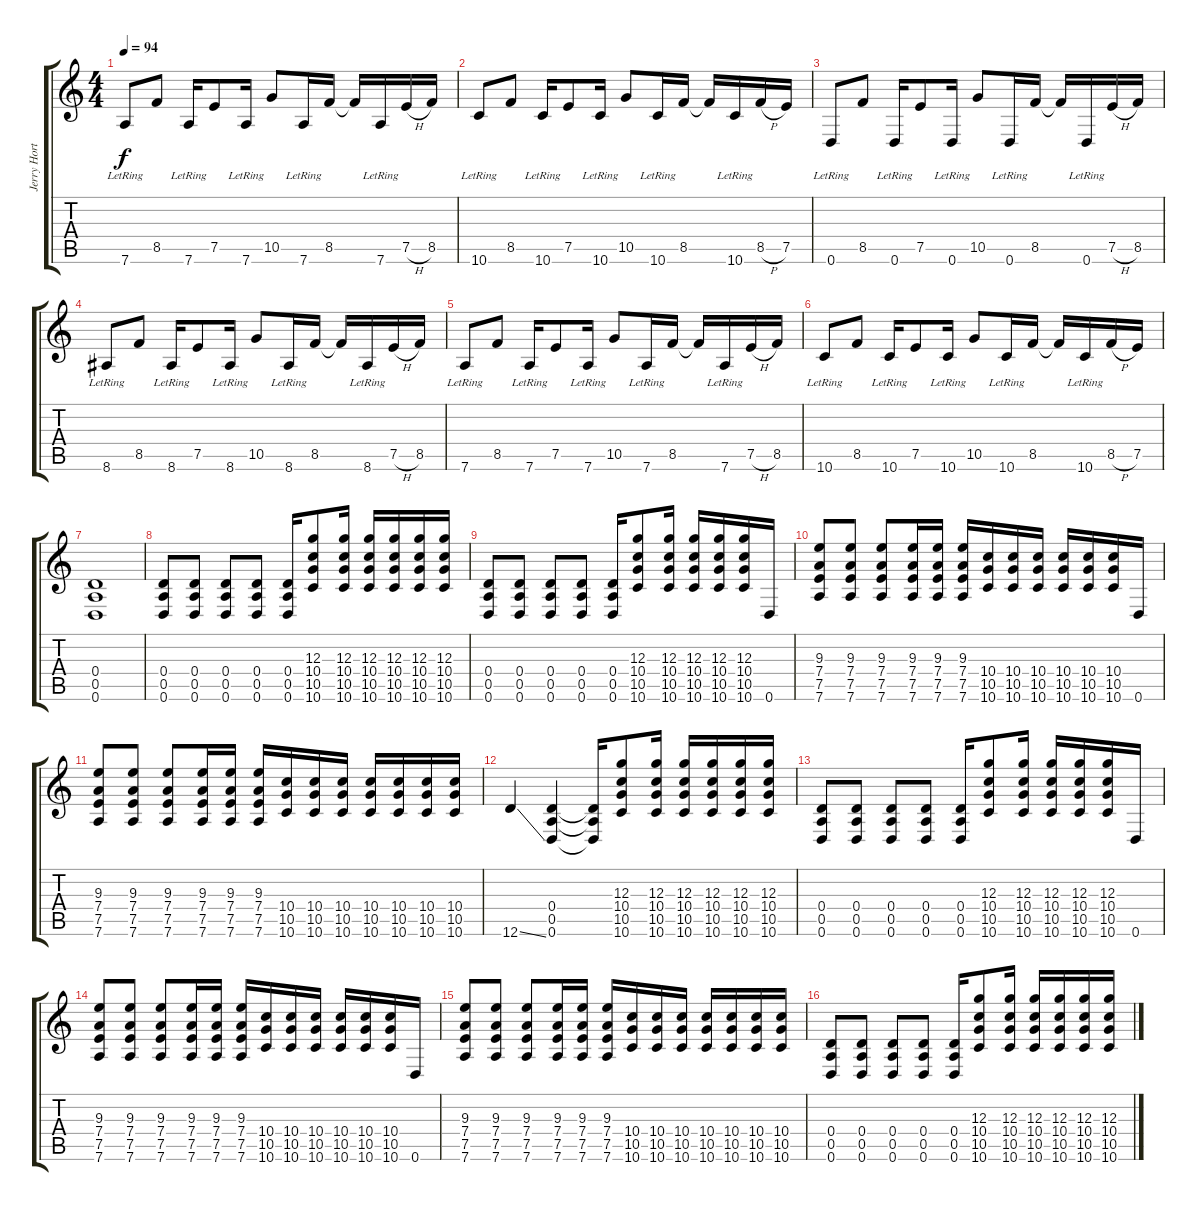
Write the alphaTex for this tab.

\track ("Jerry Horton (Guitar)" "Jerry Hort") {instrument distortionguitar}
\staff {score tabs}
\tuning (E4 B3 G3 D3 A2 D2) {hide}
\ts (4 4)
\tempo 94
\clef g2
\ks c
7.6{lr}.8{dy f} 8.5.8 7.6{lr}.16 7.5.8 7.6{lr}.16 10.5.8 7.6{lr}.16 8.5.16 8.5{t}.16 7.6{lr}.16 7.5{h}.16 8.5.16 |
10.6{lr}.8 8.5.8 10.6{lr}.16 7.5.8 10.6{lr}.16 10.5.8 10.6{lr}.16 8.5.16 8.5{t}.16 10.6{lr}.16 8.5{h}.16 7.5.16 |
0.6{lr}.8 8.5.8 0.6{lr}.16 7.5.8 0.6{lr}.16 10.5.8 0.6{lr}.16 8.5.16 8.5{t}.16 0.6{lr}.16 7.5{h}.16 8.5.16 |
8.6{lr}.8 8.5.8 8.6{lr}.16 7.5.8 8.6{lr}.16 10.5.8 8.6{lr}.16 8.5.16 8.5{t}.16 8.6{lr}.16 7.5{h}.16 8.5.16 |
7.6{lr}.8 8.5.8 7.6{lr}.16 7.5.8 7.6{lr}.16 10.5.8 7.6{lr}.16 8.5.16 8.5{t}.16 7.6{lr}.16 7.5{h}.16 8.5.16 |
10.6{lr}.8 8.5.8 10.6{lr}.16 7.5.8 10.6{lr}.16 10.5.8 10.6{lr}.16 8.5.16 8.5{t}.16 10.6{lr}.16 8.5{h}.16 7.5.16 |
(0.4 0.5 0.6).1 |
(0.4 0.5 0.6).8 (0.4 0.5 0.6).8 (0.4 0.5 0.6).8 (0.4 0.5 0.6).8 (0.4 0.5 0.6).16 (12.3 10.4 10.5 10.6).8 (12.3 10.4 10.5 10.6).16 (12.3 10.4 10.5 10.6).16 (12.3 10.4 10.5 10.6).16 (12.3 10.4 10.5 10.6).16 (12.3 10.4 10.5 10.6).16 |
(0.4 0.5 0.6).8 (0.4 0.5 0.6).8 (0.4 0.5 0.6).8 (0.4 0.5 0.6).8 (0.4 0.5 0.6).16 (12.3 10.4 10.5 10.6).8 (12.3 10.4 10.5 10.6).16 (12.3 10.4 10.5 10.6).16 (12.3 10.4 10.5 10.6).16 (12.3 10.4 10.5 10.6).16 0.6.16 |
(9.3 7.4 7.5 7.6).8 (9.3 7.4 7.5 7.6).8 (9.3 7.4 7.5 7.6).8 (9.3 7.4 7.5 7.6).16 (9.3 7.4 7.5 7.6).16 (9.3 7.4 7.5 7.6).16 (10.4 10.5 10.6).16 (10.4 10.5 10.6).16 (10.4 10.5 10.6).16 (10.4 10.5 10.6).16 (10.4 10.5 10.6).16 (10.4 10.5 10.6).16 0.6.16 |
(9.3 7.4 7.5 7.6).8 (9.3 7.4 7.5 7.6).8 (9.3 7.4 7.5 7.6).8 (9.3 7.4 7.5 7.6).16 (9.3 7.4 7.5 7.6).16 (9.3 7.4 7.5 7.6).16 (10.4 10.5 10.6).16 (10.4 10.5 10.6).16 (10.4 10.5 10.6).16 (10.4 10.5 10.6).16 (10.4 10.5 10.6).16 (10.4 10.5 10.6).16 (10.4 10.5 10.6).16 |
12.6{ss}.4 (0.4 0.5 0.6).4 (0.4{t} 0.5{t} 0.6{t}).16 (12.3 10.4 10.5 10.6).8 (12.3 10.4 10.5 10.6).16 (12.3 10.4 10.5 10.6).16 (12.3 10.4 10.5 10.6).16 (12.3 10.4 10.5 10.6).16 (12.3 10.4 10.5 10.6).16 |
(0.4 0.5 0.6).8 (0.4 0.5 0.6).8 (0.4 0.5 0.6).8 (0.4 0.5 0.6).8 (0.4 0.5 0.6).16 (12.3 10.4 10.5 10.6).8 (12.3 10.4 10.5 10.6).16 (12.3 10.4 10.5 10.6).16 (12.3 10.4 10.5 10.6).16 (12.3 10.4 10.5 10.6).16 0.6.16 |
(9.3 7.4 7.5 7.6).8 (9.3 7.4 7.5 7.6).8 (9.3 7.4 7.5 7.6).8 (9.3 7.4 7.5 7.6).16 (9.3 7.4 7.5 7.6).16 (9.3 7.4 7.5 7.6).16 (10.4 10.5 10.6).16 (10.4 10.5 10.6).16 (10.4 10.5 10.6).16 (10.4 10.5 10.6).16 (10.4 10.5 10.6).16 (10.4 10.5 10.6).16 0.6.16 |
(9.3 7.4 7.5 7.6).8 (9.3 7.4 7.5 7.6).8 (9.3 7.4 7.5 7.6).8 (9.3 7.4 7.5 7.6).16 (9.3 7.4 7.5 7.6).16 (9.3 7.4 7.5 7.6).16 (10.4 10.5 10.6).16 (10.4 10.5 10.6).16 (10.4 10.5 10.6).16 (10.4 10.5 10.6).16 (10.4 10.5 10.6).16 (10.4 10.5 10.6).16 (10.4 10.5 10.6).16 |
(0.4 0.5 0.6).8 (0.4 0.5 0.6).8 (0.4 0.5 0.6).8 (0.4 0.5 0.6).8 (0.4 0.5 0.6).16 (12.3 10.4 10.5 10.6).8 (12.3 10.4 10.5 10.6).16 (12.3 10.4 10.5 10.6).16 (12.3 10.4 10.5 10.6).16 (12.3 10.4 10.5 10.6).16 (12.3 10.4 10.5 10.6).16
